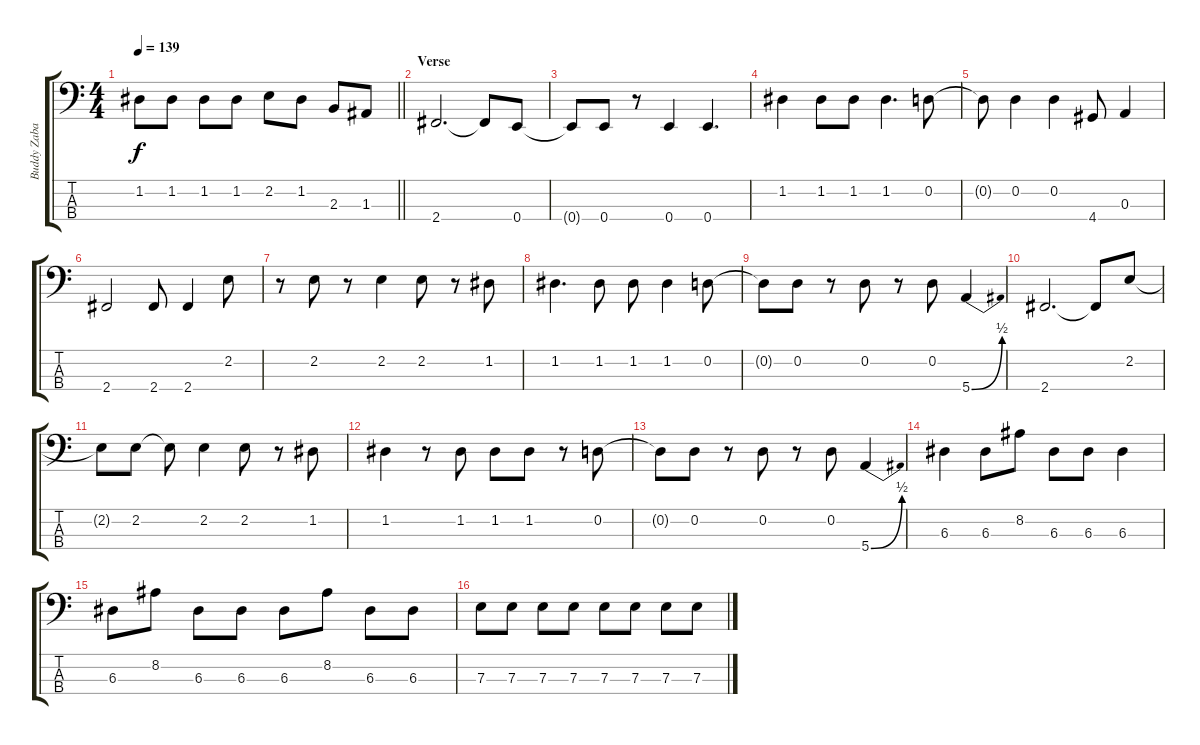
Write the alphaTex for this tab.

\track ("Buddy Zabala(Bass)" "Buddy Zaba") {instrument electricbassfinger}
\staff {score tabs}
\tuning (G2 D2 A1 E1) {hide}
\ts (4 4)
\tempo 139
\clef f4
\barLineRight lightlight
\ks c
1.2.8{dy f} 1.2.8 1.2.8 1.2.8 2.2.8 1.2.8 2.3.8 1.3.8 |
\section ("" "Verse")
2.4.2{d} 2.4{t}.8 0.4.8 |
0.4{t}.8 0.4.8 r.8 0.4.4 0.4.4{d} |
1.2.4 1.2.8 1.2.8 1.2.4{d} 0.2.8 |
0.2{t}.8 0.2.4 0.2.4 4.4.8 0.3.4 |
2.4.2 2.4.8 2.4.4 2.2.8 |
r.8 2.2.8 r.8 2.2.4 2.2.8 r.8 1.2.8 |
1.2.4{d} 1.2.8 1.2.8 1.2.4 0.2.8 |
0.2{t}.8 0.2.8 r.8 0.2.8 r.8 0.2.8 5.4{be (bend 0 0 60 2)}.4 |
2.4.2{d} 2.4{t}.8 2.2.8 |
2.2{t}.8 2.2.8 2.2{t}.8 2.2.4 2.2.8 r.8 1.2.8 |
1.2.4 r.8 1.2.8 1.2.8 1.2.8 r.8 0.2.8 |
0.2{t}.8 0.2.8 r.8 0.2.8 r.8 0.2.8 5.4{be (bend 0 0 60 2)}.4 |
6.3.4 6.3.8 8.2.8 6.3.8 6.3.8 6.3.4 |
6.3.8 8.2.8 6.3.8 6.3.8 6.3.8 8.2.8 6.3.8 6.3.8 |
7.3.8 7.3.8 7.3.8 7.3.8 7.3.8 7.3.8 7.3.8 7.3.8
